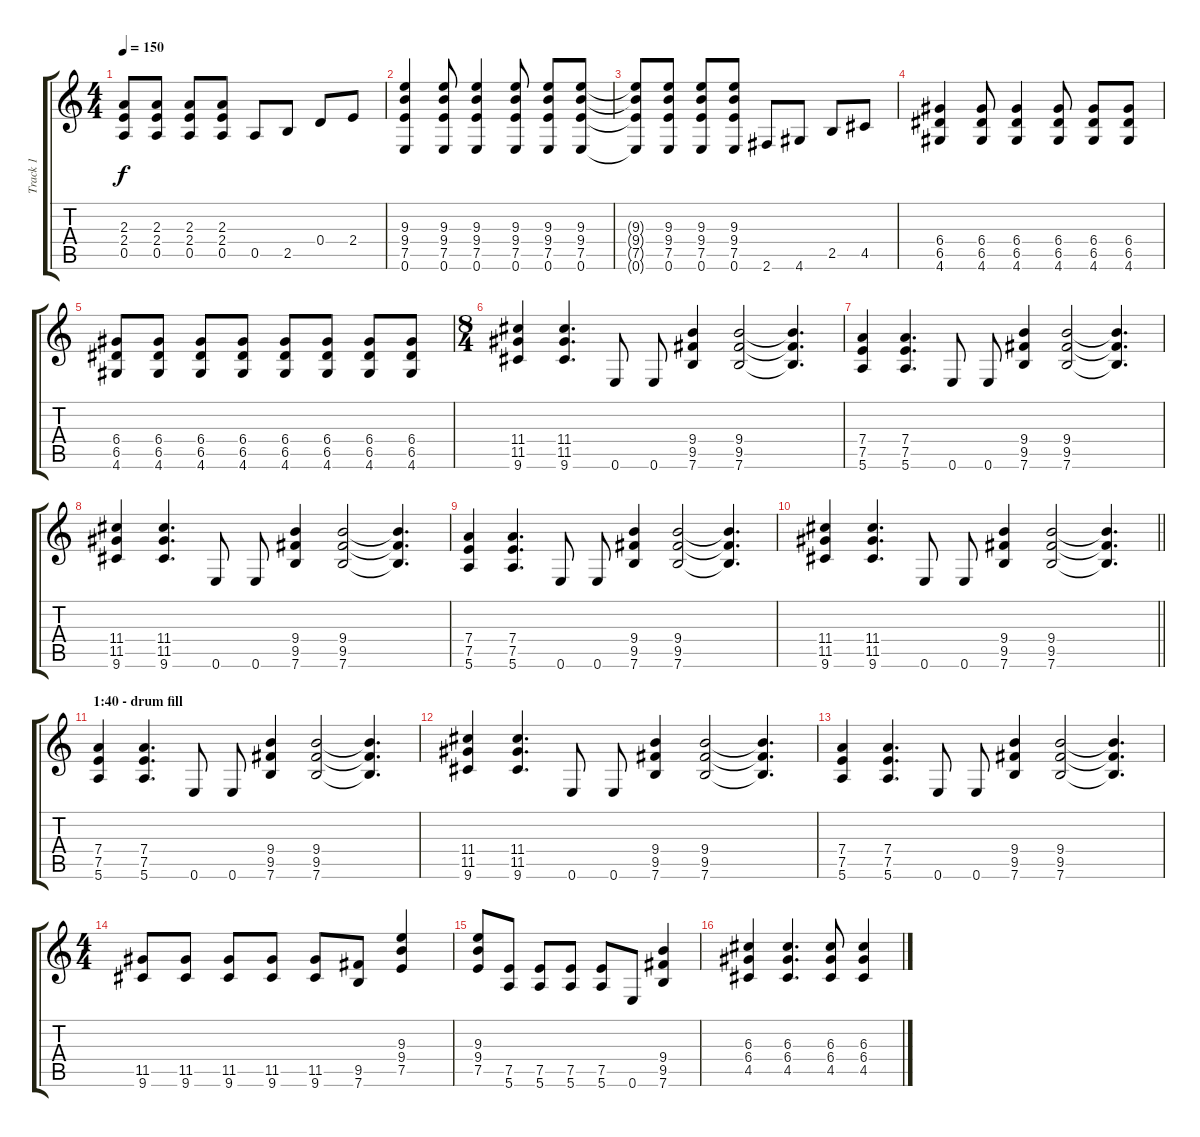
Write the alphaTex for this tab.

\track ("Track 1" "Track 1") {instrument overdrivenguitar}
\staff {score tabs}
\tuning (E4 B3 G3 D3 A2 E2) {hide}
\ts (4 4)
\tempo 150
\clef g2
\ks c
(2.3{t} 2.4{t} 0.5{t}).8{dy f} (2.3 2.4 0.5).8 (2.3 2.4 0.5).8 (2.3 2.4 0.5).8 0.5.8 2.5.8 0.4.8 2.4.8 |
(9.3 9.4 7.5 0.6).4 (9.3 9.4 7.5 0.6).8 (9.3 9.4 7.5 0.6).4 (9.3 9.4 7.5 0.6).8 (9.3 9.4 7.5 0.6).8 (9.3 9.4 7.5 0.6).8 |
(9.3{t} 9.4{t} 7.5{t} 0.6{t}).8 (9.3 9.4 7.5 0.6).8 (9.3 9.4 7.5 0.6).8 (9.3 9.4 7.5 0.6).8 2.6.8 4.6.8 2.5.8 4.5.8 |
(6.4 6.5 4.6).4 (6.4 6.5 4.6).8 (6.4 6.5 4.6).4 (6.4 6.5 4.6).8 (6.4 6.5 4.6).8 (6.4 6.5 4.6).8 |
(6.4 6.5 4.6).8 (6.4 6.5 4.6).8 (6.4 6.5 4.6).8 (6.4 6.5 4.6).8 (6.4 6.5 4.6).8 (6.4 6.5 4.6).8 (6.4 6.5 4.6).8 (6.4 6.5 4.6).8 |
\ts (8 4)
(11.4 11.5 9.6).4 (11.4 11.5 9.6).4{d} 0.6.8 0.6.8 (9.4 9.5 7.6).4 (9.4 9.5 7.6).2 (9.4{t} 9.5{t} 7.6{t}).4{d} |
(7.4 7.5 5.6).4 (7.4 7.5 5.6).4{d} 0.6.8 0.6.8 (9.4 9.5 7.6).4 (9.4 9.5 7.6).2 (9.4{t} 9.5{t} 7.6{t}).4{d} |
(11.4 11.5 9.6).4 (11.4 11.5 9.6).4{d} 0.6.8 0.6.8 (9.4 9.5 7.6).4 (9.4 9.5 7.6).2 (9.4{t} 9.5{t} 7.6{t}).4{d} |
(7.4 7.5 5.6).4 (7.4 7.5 5.6).4{d} 0.6.8 0.6.8 (9.4 9.5 7.6).4 (9.4 9.5 7.6).2 (9.4{t} 9.5{t} 7.6{t}).4{d} |
\barLineRight lightlight
(11.4 11.5 9.6).4 (11.4 11.5 9.6).4{d} 0.6.8 0.6.8 (9.4 9.5 7.6).4 (9.4 9.5 7.6).2 (9.4{t} 9.5{t} 7.6{t}).4{d} |
\section ("" "1:40 - drum fill")
(7.4 7.5 5.6).4 (7.4 7.5 5.6).4{d} 0.6.8 0.6.8 (9.4 9.5 7.6).4 (9.4 9.5 7.6).2 (9.4{t} 9.5{t} 7.6{t}).4{d} |
(11.4 11.5 9.6).4 (11.4 11.5 9.6).4{d} 0.6.8 0.6.8 (9.4 9.5 7.6).4 (9.4 9.5 7.6).2 (9.4{t} 9.5{t} 7.6{t}).4{d} |
(7.4 7.5 5.6).4 (7.4 7.5 5.6).4{d} 0.6.8 0.6.8 (9.4 9.5 7.6).4 (9.4 9.5 7.6).2 (9.4{t} 9.5{t} 7.6{t}).4{d} |
\ts (4 4)
(11.5 9.6).8 (11.5 9.6).8 (11.5 9.6).8 (11.5 9.6).8 (11.5 9.6).8 (9.5 7.6).8 (9.3 9.4 7.5).4 |
(9.3 9.4 7.5).8 (7.5 5.6).8 (7.5 5.6).8 (7.5 5.6).8 (7.5 5.6).8 0.6.8 (9.4 9.5 7.6).4 |
(6.3 6.4 4.5).4 (6.3 6.4 4.5).4{d} (6.3 6.4 4.5).8 (6.3 6.4 4.5).4
